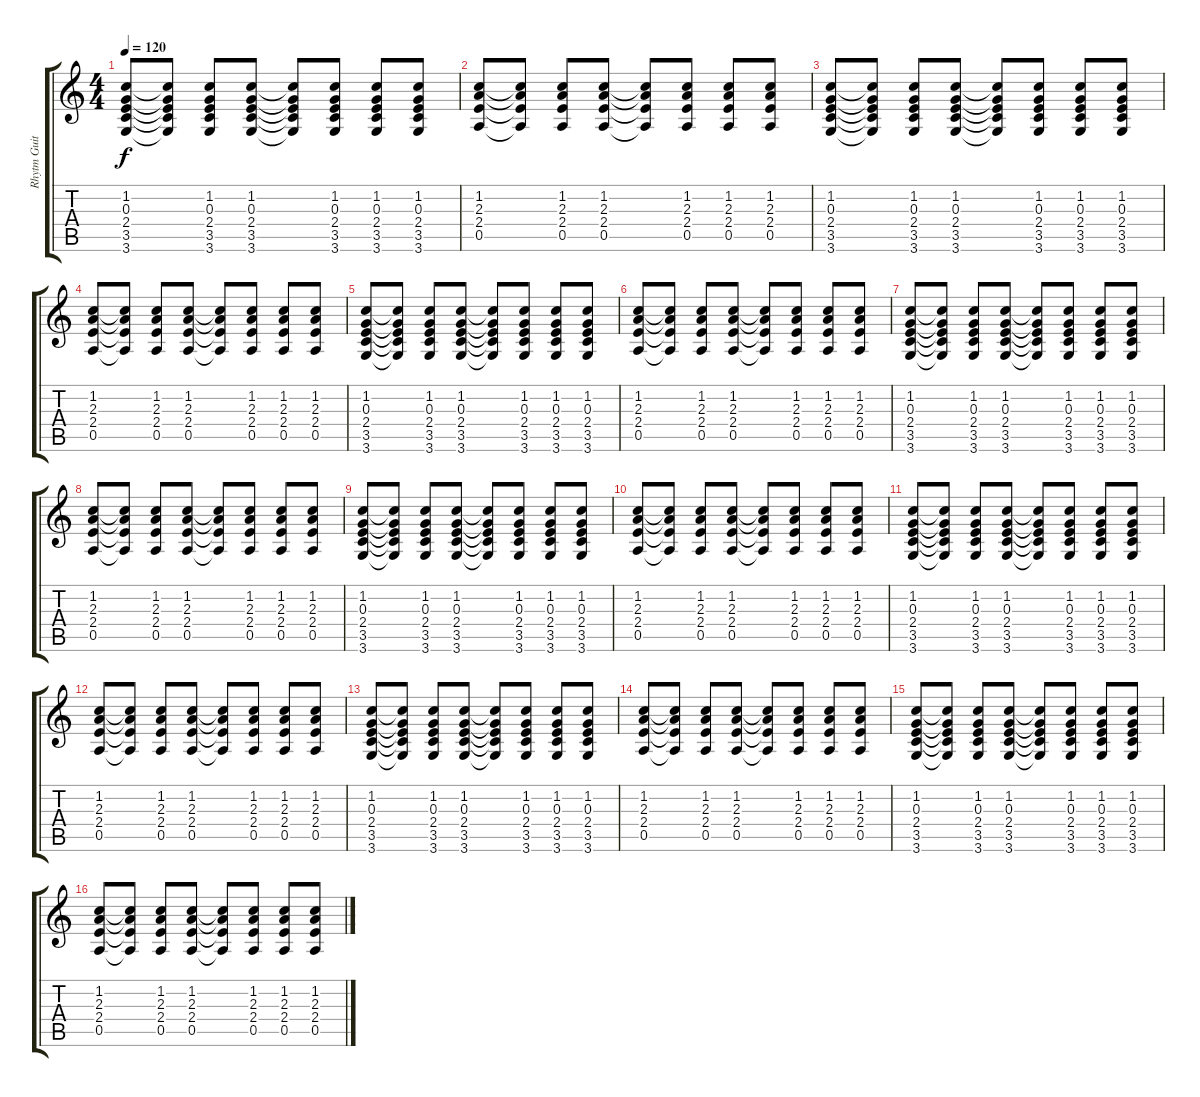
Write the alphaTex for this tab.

\track ("Rhytm Guitar" "Rhytm Guit") {instrument acousticguitarsteel}
\staff {score tabs}
\tuning (E4 B3 G3 D3 A2 E2) {hide}
\ts (4 4)
\tempo 120
\clef g2
\ks c
(1.2 0.3 2.4 3.5 3.6).8{dy f} (1.2{t} 0.3{t} 2.4{t} 3.5{t} 3.6{t}).8 (1.2 0.3 2.4 3.5 3.6).8 (1.2 0.3 2.4 3.5 3.6).8 (1.2{t} 0.3{t} 2.4{t} 3.5{t} 3.6{t}).8 (1.2 0.3 2.4 3.5 3.6).8 (1.2 0.3 2.4 3.5 3.6).8 (1.2 0.3 2.4 3.5 3.6).8 |
(1.2 2.3 2.4 0.5).8 (1.2{t} 2.3{t} 2.4{t} 0.5{t}).8 (1.2 2.3 2.4 0.5).8 (1.2 2.3 2.4 0.5).8 (1.2{t} 2.3{t} 2.4{t} 0.5{t}).8 (1.2 2.3 2.4 0.5).8 (1.2 2.3 2.4 0.5).8 (1.2 2.3 2.4 0.5).8 |
(1.2 0.3 2.4 3.5 3.6).8 (1.2{t} 0.3{t} 2.4{t} 3.5{t} 3.6{t}).8 (1.2 0.3 2.4 3.5 3.6).8 (1.2 0.3 2.4 3.5 3.6).8 (1.2{t} 0.3{t} 2.4{t} 3.5{t} 3.6{t}).8 (1.2 0.3 2.4 3.5 3.6).8 (1.2 0.3 2.4 3.5 3.6).8 (1.2 0.3 2.4 3.5 3.6).8 |
(1.2 2.3 2.4 0.5).8 (1.2{t} 2.3{t} 2.4{t} 0.5{t}).8 (1.2 2.3 2.4 0.5).8 (1.2 2.3 2.4 0.5).8 (1.2{t} 2.3{t} 2.4{t} 0.5{t}).8 (1.2 2.3 2.4 0.5).8 (1.2 2.3 2.4 0.5).8 (1.2 2.3 2.4 0.5).8 |
(1.2 0.3 2.4 3.5 3.6).8 (1.2{t} 0.3{t} 2.4{t} 3.5{t} 3.6{t}).8 (1.2 0.3 2.4 3.5 3.6).8 (1.2 0.3 2.4 3.5 3.6).8 (1.2{t} 0.3{t} 2.4{t} 3.5{t} 3.6{t}).8 (1.2 0.3 2.4 3.5 3.6).8 (1.2 0.3 2.4 3.5 3.6).8 (1.2 0.3 2.4 3.5 3.6).8 |
(1.2 2.3 2.4 0.5).8 (1.2{t} 2.3{t} 2.4{t} 0.5{t}).8 (1.2 2.3 2.4 0.5).8 (1.2 2.3 2.4 0.5).8 (1.2{t} 2.3{t} 2.4{t} 0.5{t}).8 (1.2 2.3 2.4 0.5).8 (1.2 2.3 2.4 0.5).8 (1.2 2.3 2.4 0.5).8 |
(1.2 0.3 2.4 3.5 3.6).8 (1.2{t} 0.3{t} 2.4{t} 3.5{t} 3.6{t}).8 (1.2 0.3 2.4 3.5 3.6).8 (1.2 0.3 2.4 3.5 3.6).8 (1.2{t} 0.3{t} 2.4{t} 3.5{t} 3.6{t}).8 (1.2 0.3 2.4 3.5 3.6).8 (1.2 0.3 2.4 3.5 3.6).8 (1.2 0.3 2.4 3.5 3.6).8 |
(1.2 2.3 2.4 0.5).8 (1.2{t} 2.3{t} 2.4{t} 0.5{t}).8 (1.2 2.3 2.4 0.5).8 (1.2 2.3 2.4 0.5).8 (1.2{t} 2.3{t} 2.4{t} 0.5{t}).8 (1.2 2.3 2.4 0.5).8 (1.2 2.3 2.4 0.5).8 (1.2 2.3 2.4 0.5).8 |
(1.2 0.3 2.4 3.5 3.6).8 (1.2{t} 0.3{t} 2.4{t} 3.5{t} 3.6{t}).8 (1.2 0.3 2.4 3.5 3.6).8 (1.2 0.3 2.4 3.5 3.6).8 (1.2{t} 0.3{t} 2.4{t} 3.5{t} 3.6{t}).8 (1.2 0.3 2.4 3.5 3.6).8 (1.2 0.3 2.4 3.5 3.6).8 (1.2 0.3 2.4 3.5 3.6).8 |
(1.2 2.3 2.4 0.5).8 (1.2{t} 2.3{t} 2.4{t} 0.5{t}).8 (1.2 2.3 2.4 0.5).8 (1.2 2.3 2.4 0.5).8 (1.2{t} 2.3{t} 2.4{t} 0.5{t}).8 (1.2 2.3 2.4 0.5).8 (1.2 2.3 2.4 0.5).8 (1.2 2.3 2.4 0.5).8 |
(1.2 0.3 2.4 3.5 3.6).8 (1.2{t} 0.3{t} 2.4{t} 3.5{t} 3.6{t}).8 (1.2 0.3 2.4 3.5 3.6).8 (1.2 0.3 2.4 3.5 3.6).8 (1.2{t} 0.3{t} 2.4{t} 3.5{t} 3.6{t}).8 (1.2 0.3 2.4 3.5 3.6).8 (1.2 0.3 2.4 3.5 3.6).8 (1.2 0.3 2.4 3.5 3.6).8 |
(1.2 2.3 2.4 0.5).8 (1.2{t} 2.3{t} 2.4{t} 0.5{t}).8 (1.2 2.3 2.4 0.5).8 (1.2 2.3 2.4 0.5).8 (1.2{t} 2.3{t} 2.4{t} 0.5{t}).8 (1.2 2.3 2.4 0.5).8 (1.2 2.3 2.4 0.5).8 (1.2 2.3 2.4 0.5).8 |
(1.2 0.3 2.4 3.5 3.6).8 (1.2{t} 0.3{t} 2.4{t} 3.5{t} 3.6{t}).8 (1.2 0.3 2.4 3.5 3.6).8 (1.2 0.3 2.4 3.5 3.6).8 (1.2{t} 0.3{t} 2.4{t} 3.5{t} 3.6{t}).8 (1.2 0.3 2.4 3.5 3.6).8 (1.2 0.3 2.4 3.5 3.6).8 (1.2 0.3 2.4 3.5 3.6).8 |
(1.2 2.3 2.4 0.5).8 (1.2{t} 2.3{t} 2.4{t} 0.5{t}).8 (1.2 2.3 2.4 0.5).8 (1.2 2.3 2.4 0.5).8 (1.2{t} 2.3{t} 2.4{t} 0.5{t}).8 (1.2 2.3 2.4 0.5).8 (1.2 2.3 2.4 0.5).8 (1.2 2.3 2.4 0.5).8 |
(1.2 0.3 2.4 3.5 3.6).8 (1.2{t} 0.3{t} 2.4{t} 3.5{t} 3.6{t}).8 (1.2 0.3 2.4 3.5 3.6).8 (1.2 0.3 2.4 3.5 3.6).8 (1.2{t} 0.3{t} 2.4{t} 3.5{t} 3.6{t}).8 (1.2 0.3 2.4 3.5 3.6).8 (1.2 0.3 2.4 3.5 3.6).8 (1.2 0.3 2.4 3.5 3.6).8 |
(1.2 2.3 2.4 0.5).8 (1.2{t} 2.3{t} 2.4{t} 0.5{t}).8 (1.2 2.3 2.4 0.5).8 (1.2 2.3 2.4 0.5).8 (1.2{t} 2.3{t} 2.4{t} 0.5{t}).8 (1.2 2.3 2.4 0.5).8 (1.2 2.3 2.4 0.5).8 (1.2 2.3 2.4 0.5).8
